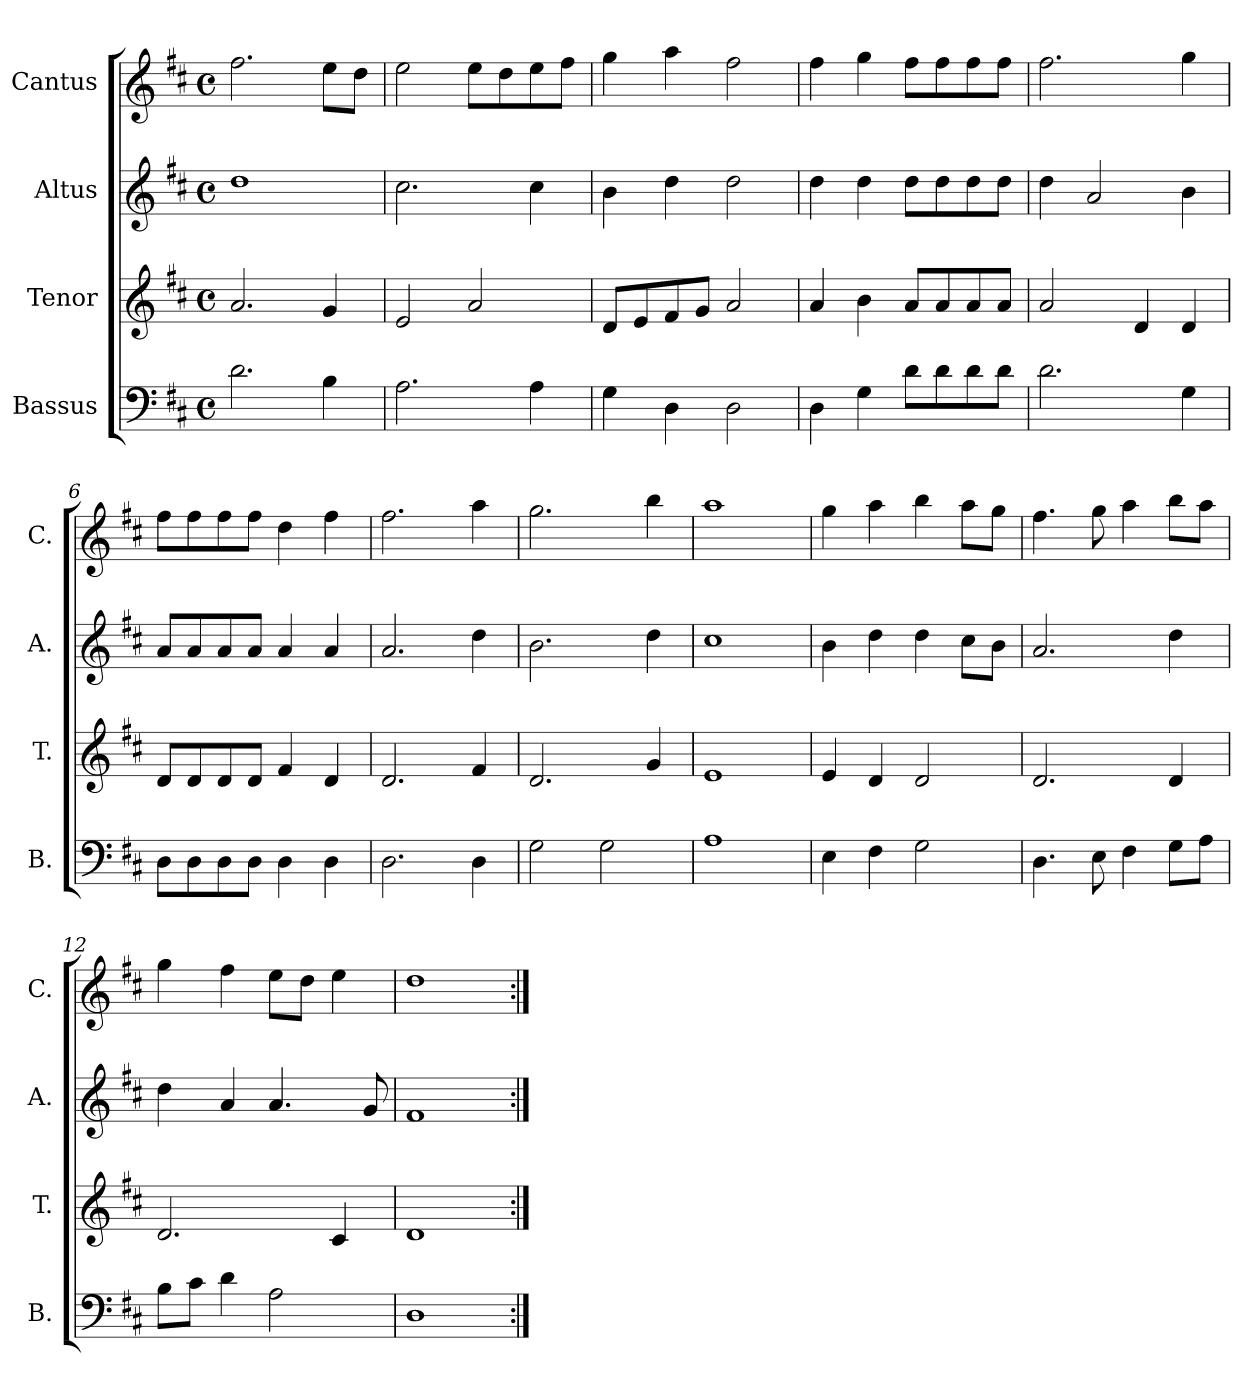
**kern	**kern	**kern	**kern
*part4	*part3	*part2	*part1
*staff4	*staff3	*staff2	*staff1
*I"Bassus	*I"Tenor	*I"Altus	*I"Cantus
*I'B.	*I'T.	*I'A.	*I'C.
*clefF4	*clefG2	*clefG2	*clefG2
*k[f#c#]	*k[f#c#]	*k[f#c#]	*k[f#c#]
*D:	*D:	*D:	*D:
*M4/4	*M4/4	*M4/4	*M4/4
*met(c)	*met(c)	*met(c)	*met(c)
=1	=1	=1	=1
2.d\	2.a/	1dd	2.ff#\
4B\	4g/	.	8ee\L
.	.	.	8dd\J
=2	=2	=2	=2
2.A\	2e/	2.cc#\	2ee\
.	2a/	.	8ee\L
.	.	.	8dd\
4A\	.	4cc#\	8ee\
.	.	.	8ff#\J
=3	=3	=3	=3
4G\	8d/L	4b\	4gg\
.	8e/	.	.
4D\	8f#/	4dd\	4aa\
.	8g/J	.	.
2D\	2a/	2dd\	2ff#\
=4	=4	=4	=4
4D\	4a/	4dd\	4ff#\
4G\	4b\	4dd\	4gg\
8d\L	8a/L	8dd\L	8ff#\L
8d\	8a/	8dd\	8ff#\
8d\	8a/	8dd\	8ff#\
8d\J	8a/J	8dd\J	8ff#\J
=5	=5	=5	=5
2.d\	2a/	4dd\	2.ff#\
.	.	2a/	.
.	4d/	.	.
4G\	4d/	4b\	4gg\
=6	=6	=6	=6
8D\L	8d/L	8a/L	8ff#\L
8D\	8d/	8a/	8ff#\
8D\	8d/	8a/	8ff#\
8D\J	8d/J	8a/J	8ff#\J
4D\	4f#/	4a/	4dd\
4D\	4d/	4a/	4ff#\
=7	=7	=7	=7
2.D\	2.d/	2.a/	2.ff#\
4D\	4f#/	4dd\	4aa\
=8	=8	=8	=8
2G\	2.d/	2.b\	2.gg\
2G\	.	.	.
.	4g/	4dd\	4bb\
=9	=9	=9	=9
1A	1e	1cc#	1aa
=10	=10	=10	=10
4E\	4e/	4b\	4gg\
4F#\	4d/	4dd\	4aa\
2G\	2d/	4dd\	4bb\
.	.	8cc#\L	8aa\L
.	.	8b\J	8gg\J
!!LO:LB:g=z
=11	=11	=11	=11
4.D\	2.d/	2.a/	4.ff#\
8E\	.	.	8gg\
4F#\	.	.	4aa\
8G\L	4d/	4dd\	8bb\L
8A\J	.	.	8aa\J
=12	=12	=12	=12
8B\L	2.d/	4dd\	4gg\
8c#\J	.	.	.
4d\	.	4a/	4ff#\
2A\	.	4.a/	8ee\L
.	.	.	8dd\J
.	4c#/	.	4ee\
.	.	8g/	.
=13	=13	=13	=13
1D	1d	1f#	1dd
=:|!	=:|!	=:|!	=:|!
*-	*-	*-	*-
